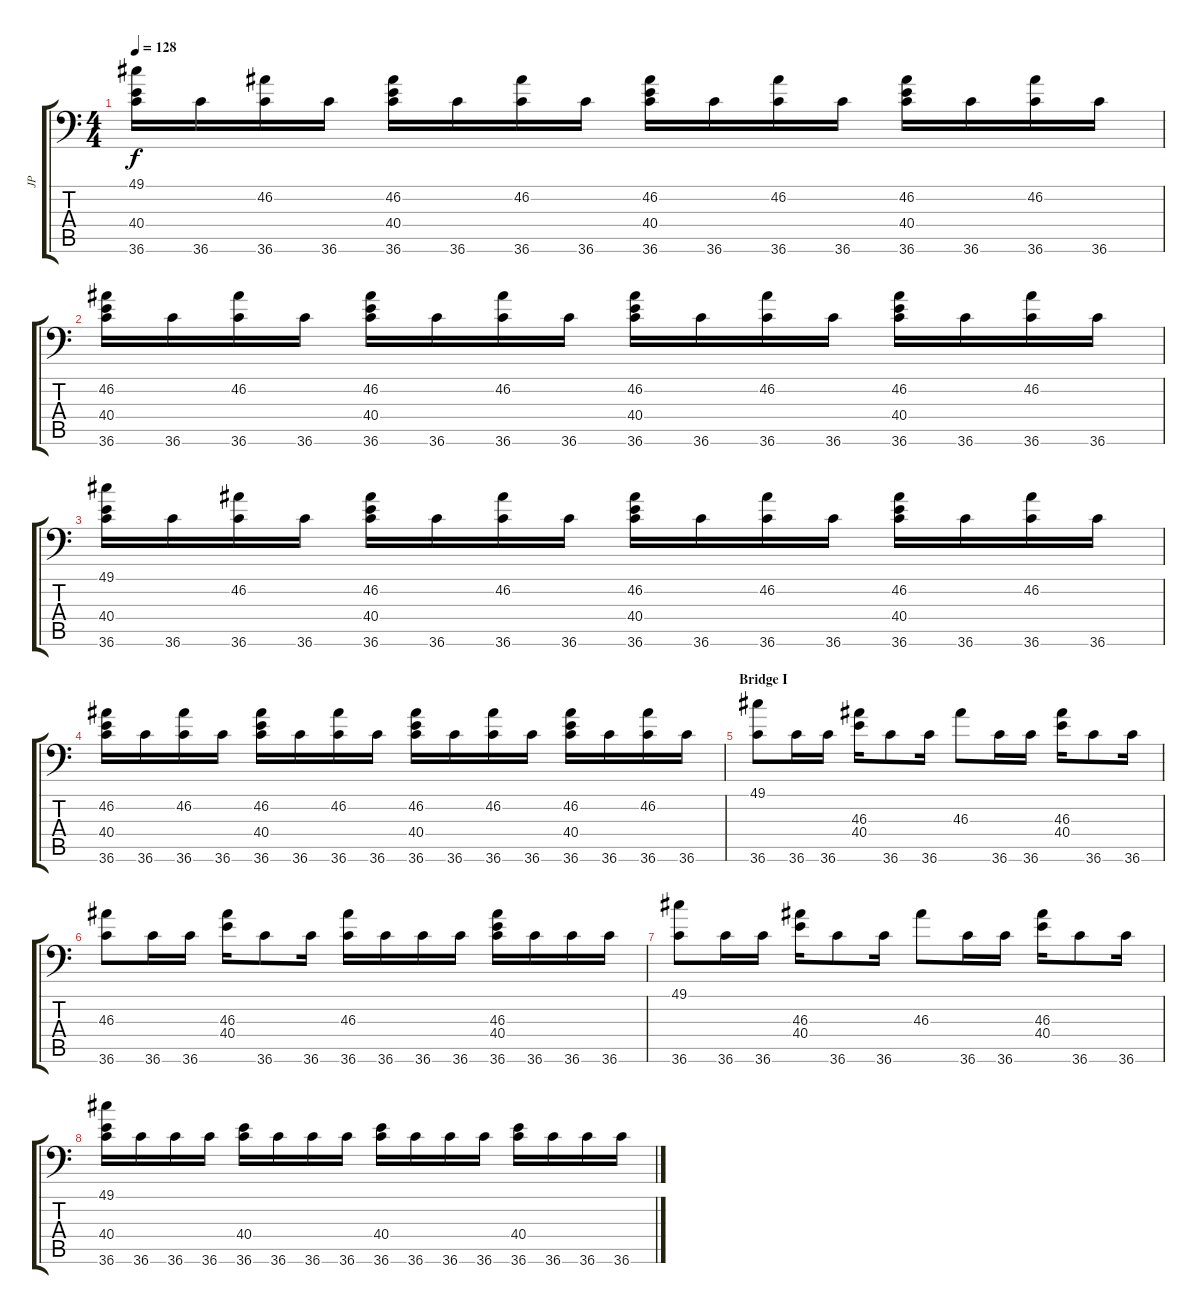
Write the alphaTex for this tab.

\track ("JP" "JP") {instrument acousticgrandpiano}
\staff {score tabs}
\tuning (C-1 C-1 C-1 C-1 C-1 C-1) {hide}
\ts (4 4)
\tempo 128
\clef f4
\ks c
(49.1 40.4 36.6).16{dy f} 36.6.16 (46.2 36.6).16 36.6.16 (46.2 40.4 36.6).16 36.6.16 (46.2 36.6).16 36.6.16 (46.2 40.4 36.6).16 36.6.16 (46.2 36.6).16 36.6.16 (46.2 40.4 36.6).16 36.6.16 (46.2 36.6).16 36.6.16 |
(46.2 40.4 36.6).16 36.6.16 (46.2 36.6).16 36.6.16 (46.2 40.4 36.6).16 36.6.16 (46.2 36.6).16 36.6.16 (46.2 40.4 36.6).16 36.6.16 (46.2 36.6).16 36.6.16 (46.2 40.4 36.6).16 36.6.16 (46.2 36.6).16 36.6.16 |
(49.1 40.4 36.6).16 36.6.16 (46.2 36.6).16 36.6.16 (46.2 40.4 36.6).16 36.6.16 (46.2 36.6).16 36.6.16 (46.2 40.4 36.6).16 36.6.16 (46.2 36.6).16 36.6.16 (46.2 40.4 36.6).16 36.6.16 (46.2 36.6).16 36.6.16 |
(46.2 40.4 36.6).16 36.6.16 (46.2 36.6).16 36.6.16 (46.2 40.4 36.6).16 36.6.16 (46.2 36.6).16 36.6.16 (46.2 40.4 36.6).16 36.6.16 (46.2 36.6).16 36.6.16 (46.2 40.4 36.6).16 36.6.16 (46.2 36.6).16 36.6.16 |
\section ("" "Bridge I")
(49.1 36.6).8 36.6.16 36.6.16 (46.3 40.4).16 36.6.8 36.6.16 46.3.8 36.6.16 36.6.16 (46.3 40.4).16 36.6.8 36.6.16 |
(46.3 36.6).8 36.6.16 36.6.16 (46.3 40.4).16 36.6.8 36.6.16 (46.3 36.6).16 36.6.16 36.6.16 36.6.16 (46.3 40.4 36.6).16 36.6.16 36.6.16 36.6.16 |
(49.1 36.6).8 36.6.16 36.6.16 (46.3 40.4).16 36.6.8 36.6.16 46.3.8 36.6.16 36.6.16 (46.3 40.4).16 36.6.8 36.6.16 |
(49.1 40.4 36.6).16 36.6.16 36.6.16 36.6.16 (40.4 36.6).16 36.6.16 36.6.16 36.6.16 (40.4 36.6).16 36.6.16 36.6.16 36.6.16 (40.4 36.6).16 36.6.16 36.6.16 36.6.16
